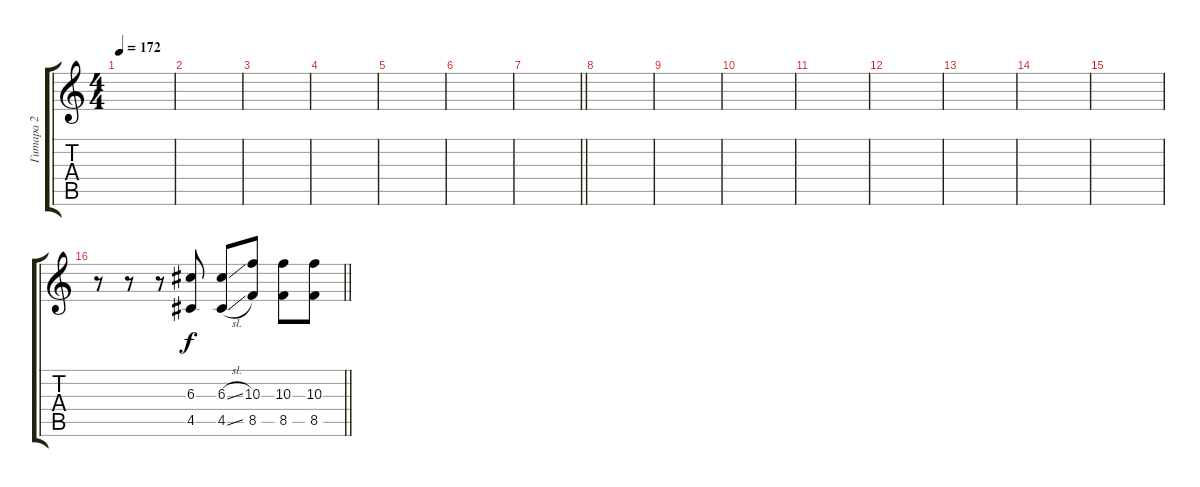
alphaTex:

\track ("Гитара 2" "Гитара 2") {instrument overdrivenguitar}
\staff {score tabs}
\tuning (E4 B3 G3 D3 A2 D2) {hide}
\ts (4 4)
\tempo 172
\clef g2
\ks c
|
|
|
|
|
|
\barLineRight lightlight
|
\section ("" "")
|
|
|
|
|
|
|
|
\barLineRight lightlight
r.8 r.8 r.8 (6.3 4.5).8 (6.3{sl} 4.5{sl}).8 (10.3 8.5).8 (10.3 8.5).8 (10.3 8.5).8
